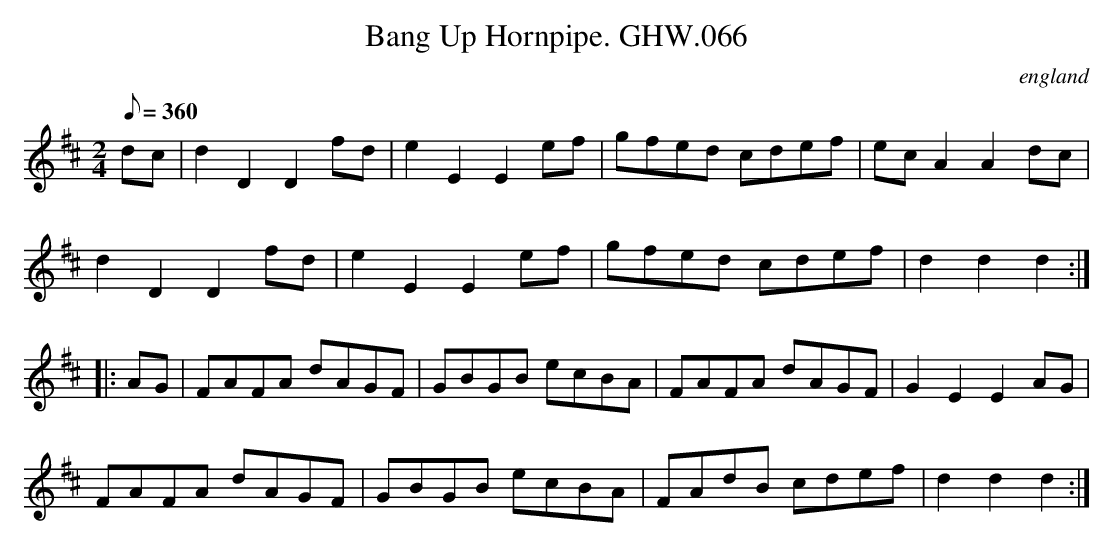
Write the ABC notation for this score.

X:1
T:Bang Up Hornpipe. GHW.066
O:england
M:2/4
L:1/8
Q:360
K:D
dc|d2D2D2 fd|e2E2E2 ef|gfed cdef|ec A2A2 dc|
d2D2D2 fd|e2E2E2 ef|gfed cdef|d2d2d2:|
|:AG|FAFA dAGF|GBGB ecBA|FAFA dAGF|G2E2E2 AG|
FAFA dAGF|GBGB ecBA|FAdB cdef|d2d2d2:|
